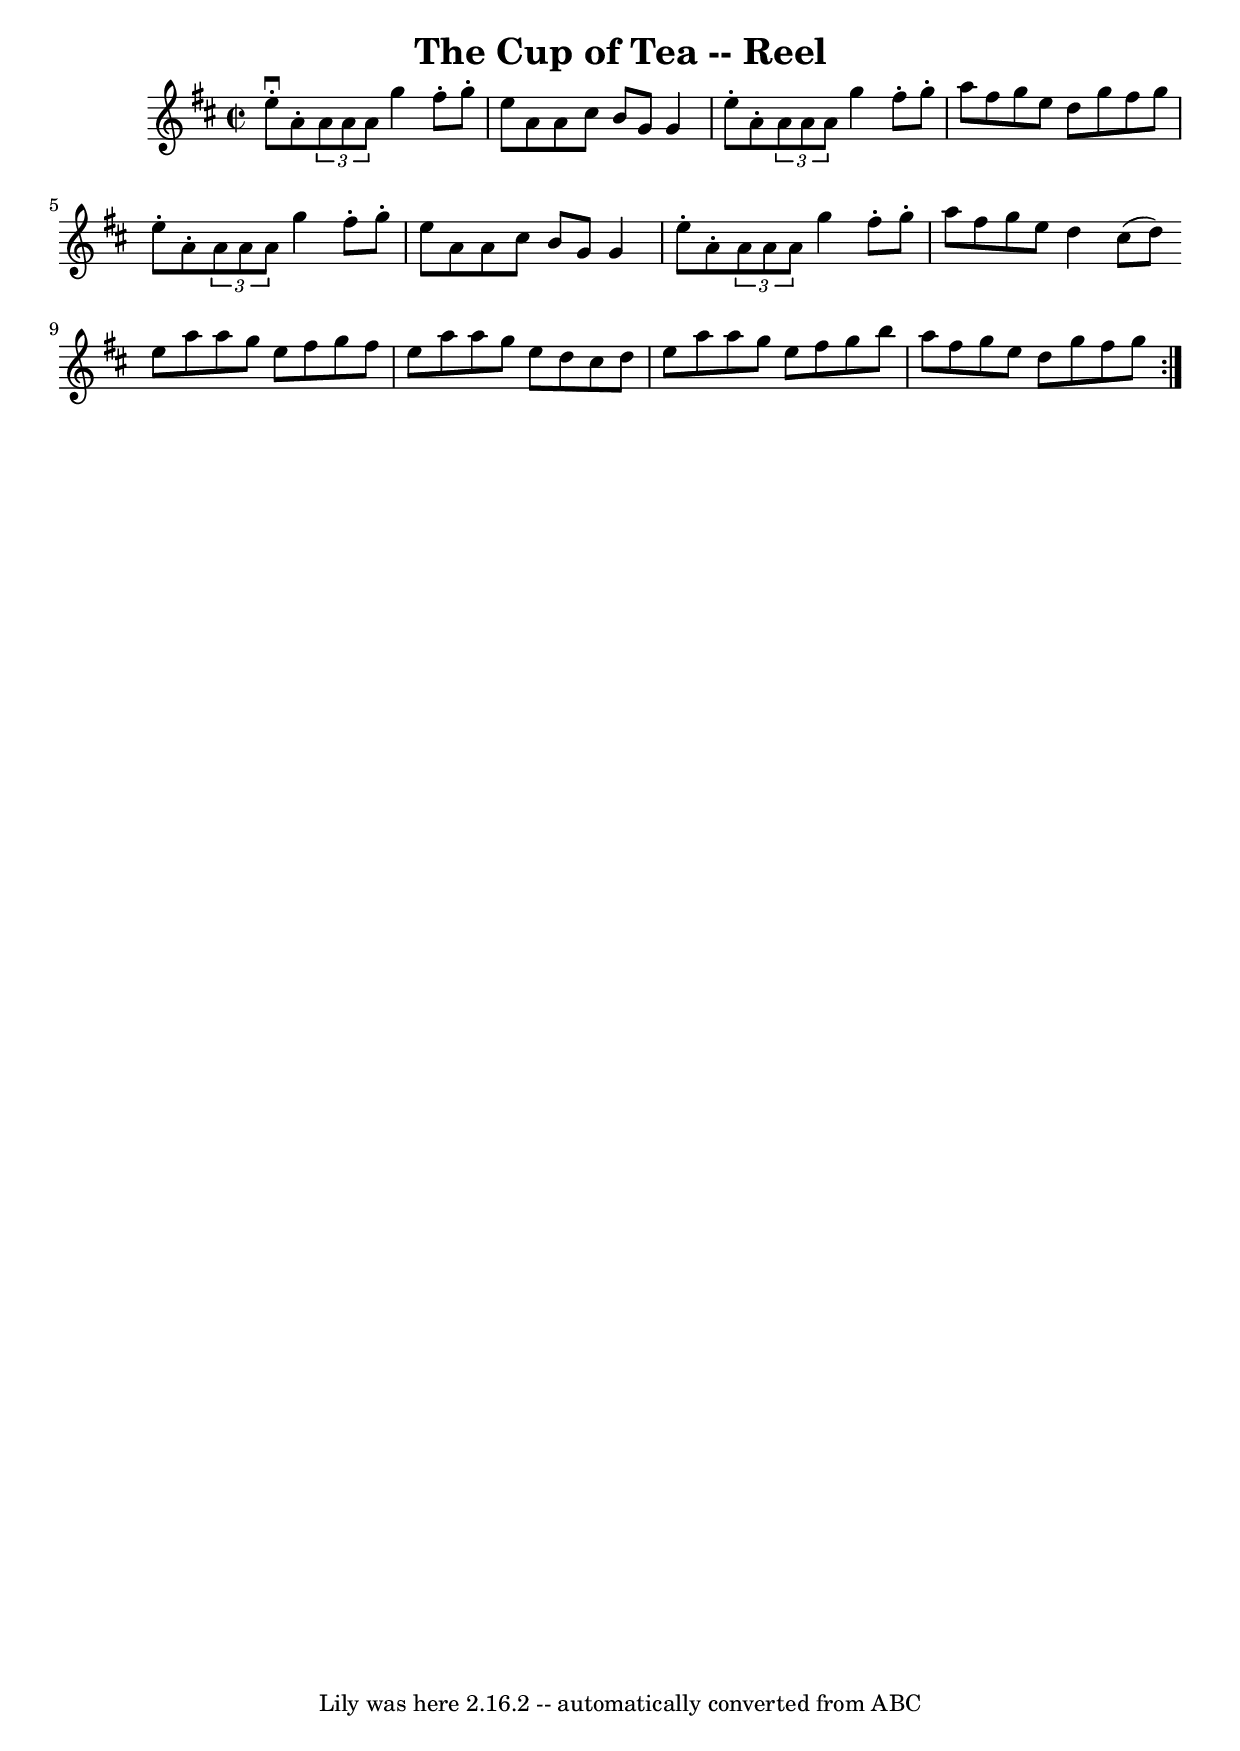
\version "2.16.2"
\include "Mammoth.ily"
\header {
  %% book = "Ryan's Mammoth Collection"
  crossRefNumber = "1"
  footnotes = ""
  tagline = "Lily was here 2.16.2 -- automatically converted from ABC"
  title = "The Cup of Tea -- Reel"

}
voicedefault =  {



  \repeat volta 2 {

    \override Staff.TimeSignature #'style = #'C
    \time 2/2 
    \key d \major
    e''8^\downbow-. a'8-. \times 2/3 { a'8 a'8  
					a'8   				      } g''4 fis''8-. g''8-.  |
    e''8 a'8 a'8 cis''8       b'8 g'8 g'4   |
    e''8-. a'8-. \times 2/3 { a'8 a'8    
				a'8   			      } g''4 fis''8-. g''8-.  |
    a''8 fis''8 g''8 e''8       d''8 g''8 fis''8 g''8   |
    e''8-. a'8-. \times 2/3 {   
      a'8 a'8 a'8       } g''4 fis''8-. g''8-.  |
    e''8 a'8         a'8 cis''8 b'8 g'8 g'4   |
    e''8-. a'8-. \times 2/3 {   
      a'8 a'8 a'8       } g''4 fis''8-. g''8-.  |
    a''8 fis''8         g''8 e''8 d''4 cis''8 (d''8) \bar "| |" e''8 a''8         a''8 g''8 e''8 fis''8 g''8 fis''8   |
    e''8 a''8         a''8 g''8 e''8 d''8 cis''8 d''8   |
    e''8 a''8 a''8      g''8 e''8 fis''8 g''8 b''8   |
    a''8 fis''8 g''8    
    e''8 d''8 g''8 fis''8 g''8  
  }   

}

\score{
  <<

    \context Staff="default"
    {
      \voicedefault 
      
    }

  >>
  \layout {
    
  }
  \midi {
  }

}
